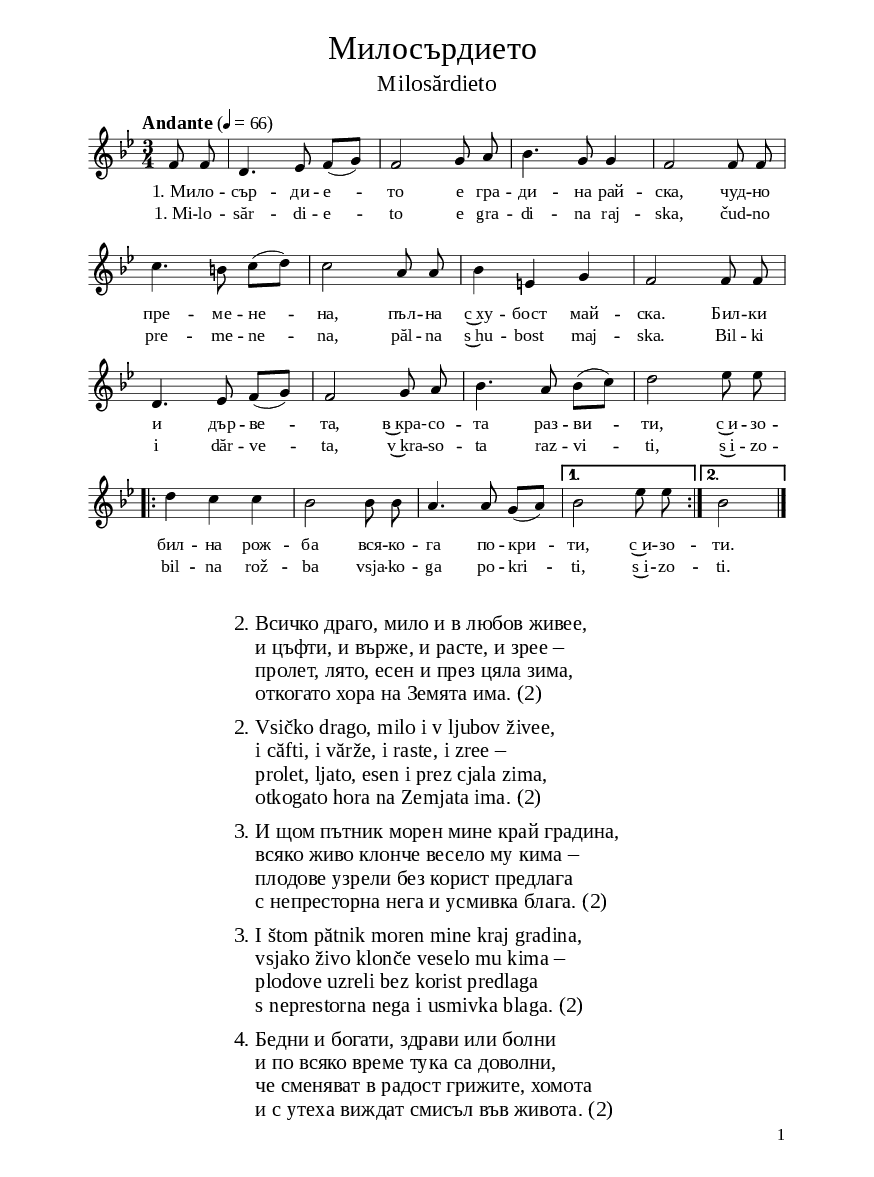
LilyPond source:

\version "2.24.4"

% include paper part and global functions
\include "include/globals.ily"

\bookpart {
  \label #'ref038
  \tocItem \markup "Милосърдието – Milosărdieto"
  \include "include/bookpart-paper.ily"
  \score {
    \include "include/score-layout.ily"

    \new Voice \absolute {
      \clef treble
      \key bes \major
      \time 3/4
      \tempoFunc "Andante" 4 "66"
      \autoBeamOff
      \partial 4
      \autoBeamOff
      f'8 f'8 | d'4. es'8 f' ([ g' ]) |  f'2 g'8 a' |  bes'4. g'8 g'4 |  f'2 f'8 f' \break |
      c''4. b'8 c'' ([ d'' ]) |c''2 a'8 a' | bes'4 e' g' | f'2 f'8 f' \break |
      d'4. es'8 f' ([ g' ]) | f'2 g'8 a' | bes'4. a'8 bes' ([ c'' ]) | d''2 es''8 es'' \break
      \repeat volta 2 {d''4 c'' c'' bes'2 bes'8 bes' | a'4. a'8 g' ( [a'] ) |}
      \alternative { { bes'2 es''8 es'' } {  bes'2 \bar "|." \break } }
    }

    \addlyrics {
      "1. Ми" -- ло -- сър -- ди -- е -- то е гра -- ди -- на рай --
      ска, чуд -- но пре -- ме -- не -- на, пъл -- на
      с~ху -- бост май -- ска. Бил -- ки и дър -- ве --
      та, "в~кра-" -- со -- та раз -- ви -- ти, с~и -- зо
      -- бил -- на рож -- ба вся -- ко -- га по -- кри
      -- ти, с~и -- зо -- ти.
    }


    \addlyrics {
      "1. Mi" -- lo -- săr -- di -- e -- to e gra -- di -- na raj --
      ska, čud -- no pre -- me -- ne -- na, păl -- na
      s~hu -- bost maj -- ska. Bil -- ki i dăr -- ve --
      ta, v~kra -- so -- ta raz -- vi -- ti, s~i -- zo
      -- bil -- na rož -- ba vsja -- ko -- ga po -- kri
      -- ti, s~i -- zo -- ti.
    }


    \header {
      title = \titleFunc "Милосърдието " "Milosărdieto"
    }

    \midi{}

  } % score

  \markup \empty-two

  \markup \abs-fontsize #10 {
    \hspace #20
    \override #`(baseline-skip . ,bgCoupletBaselineSkip)
    \column {
      \line {2. Всичко драго, мило и в любов живее,}

      \line {"   "и цъфти, и върже, и расте, и зрее  –}

      \line {"   "пролет, лято, есен и през цяла зима,}

      \line {"   "откогато хора на Земята има. (2)}
      \vspace #0.5

      \line {2. Vsičko drago, milo i v ljubov živee,}

      \line {"   "i căfti, i vărže, i raste, i zree  –}

      \line {"   "prolet, ljato, esen i prez cjala zima,}

      \line {"   "otkogato hora na Zemjata ima. (2)}
      \vspace #0.5

      \line {3. И щом пътник морен мине край градина,}

      \line {"   "всяко живо клонче весело му кима –}

      \line {"   "плодове узрели без корист предлага}

      \line {"   "с непресторна нега и усмивка блага. (2)}
      \vspace #0.5
      \line {3. I štom pătnik moren mine kraj gradina,}

      \line {"   "vsjako živo klonče veselo mu kima –}

      \line {"   "plodove uzreli bez korist predlaga}

      \line {"   "s neprestorna nega i usmivka blaga. (2)}
      \vspace #0.5

      \line {4. Бедни и богати, здрави или болни }

      \line {"   "и по всяко време тука са доволни, }

      \line {"   "че сменяват в радост грижите, хомота }

      \line {"   " и с утеха виждат смисъл във живота. (2) }


    }


  } % markup

  \pageBreak

  \markup \fontsize #bgCoupletFontSize {
    \hspace #20
    \override #`(baseline-skip . ,bgCoupletBaselineSkip)
    \column {
      \line {4. Bedni i bogati, zdravi ili bolni }

      \line {"   "i po vsjako vreme tuka sa dovolni, }

      \line {"   "če smenjavat v radost grižite, homota }

      \line {"   " i s uteha viždat smisăl văv života. (2) }
      \vspace #0.5

      \line {5. Затуй, който дири истинска победа,}

      \line {"   "рай такъв прекрасен нека си отгледа!}

      \line {"   "Няма да се свърши щастие за него,}

      \line {"   "ще го благославят и Земя, и Небо. (2)}
      \vspace #0.5
      \line {5. Zatuj, kojto diri istinska pobeda,}

      \line {"   "raj takăv prekrasen neka si otgleda!}

      \line {"   "Njama da se svărši štastie za nego,}

      \line {"   "šte go blagoslavjat i Zemja, i Nebo. (2)}
    }


  } % markup


  \markup \vspace #3

  % include foreign translation(s) of the song
  \version "2.24.4"

\markup \fill-line { \fontsize #deTitleFontSize "Die Barmherzigkeit" }
\markup \null
\markup \null
\markup \abs-fontsize #10 {
  \hspace #15
  \override #`(baseline-skip . ,deCoupletBaselineSkip)

  \column {

    \line { 1. Die Barmherzigkeit ist ein Paradiesgarten, }

    \line { "   " wunderschön geschmückt, erfüllt von der Maienschönheit;  }

    \line { "   " Kräuter und Bäume in Schönheit entwickelt, }

    \line { "   " mit Früchten reichlich immerdar bedeckt. (2)  }
    \vspace #0.5

    \line { 2. Alles Wertvolle und Holde lebt in Liebe,  }

    \line { "   " blüht, bildet Frucht, gedeiht und reift. }

    \line { "   " Im Frühling, im Sommer, im Herbst }
    \line { "   "  und den ganzen Winter hindurch,  }

    \line { "   " seitdem es Menschen auf der Erde gibt. (2)}
    \vspace #0.5

    \line { 3. Und wenn ein müder Reisender am Garten vorbeikommt, }

    \line { "   " nickt ihm freundlich jedes kleine, lebendige Ästchen zu  }

    \line { "   " und bietet ihm uneigennützig die reifen Früchte }

    \line { "   " mit aufrichtiger Wonne und gütigem Lächeln dar. (2)}
    \vspace #0.5

    \line { 4. Arme und Reiche, Gesunde oder Kranke }

    \line { "   " sind zu jeder Zeit hier zufrieden,  }

    \line { "   " dass sie die Sorgen und das Joch in Freude verwandeln,  }

    \line { "   " getröstet den Sinn des Lebens sehen. (2)}
   \vspace #0.5

    \line { 5. Deshalb sollte jener, der nach dem wahren Sieg sucht, }

    \line { "   " solch ein wunderbares Paradies kultivieren.  }

    \line { "   " Das Glück wird für ihn nicht enden,  }

    \line { "   " Erde und Himmel werden ihn segnen. (2)}

  }
}


} % bookpart
